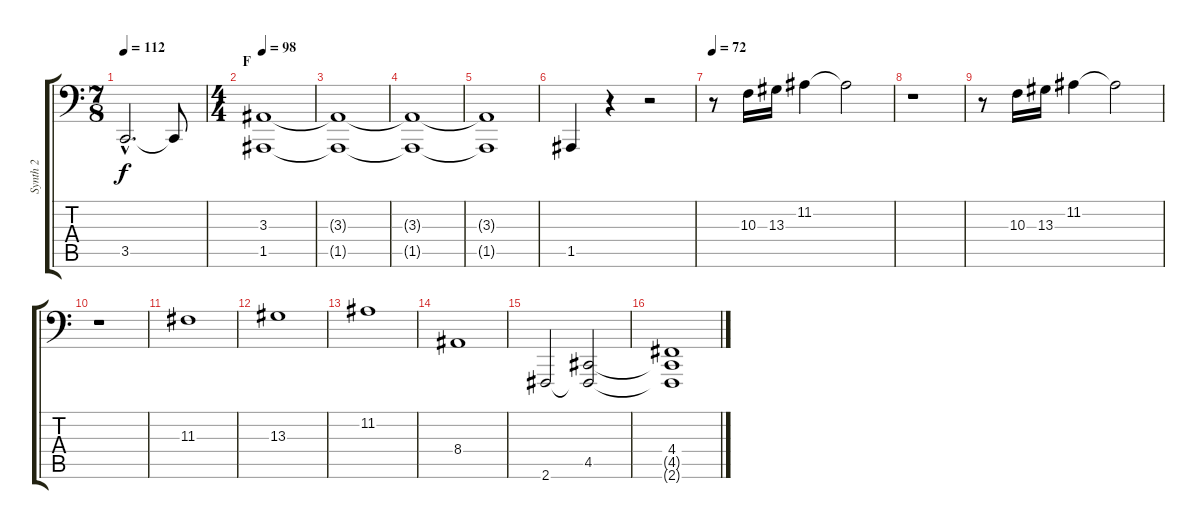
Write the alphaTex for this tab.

\track ("Synth 2" "Synth 2") {instrument synthbrass1}
\staff {score tabs}
\tuning (E3 B2 G2 D2 A1 E1) {hide}
\ts (7 8)
\tempo 112
\clef f4
\ks c
3.5{hac}.2{d dy f} 3.5{t}.8 |
\ts (4 4)
\section ("" "F")
\tempo 98
(3.3 1.5).1 |
(3.3{t} 1.5{t}).1 |
(3.3{t} 1.5{t}).1 |
(3.3{t} 1.5{t}).1 |
1.5.4 r.4 r.2 |
\tempo 72
r.8{instrument cello} 10.3.16 13.3.16 11.2.4{volume 0} 11.2{t}.2 |
r.1{volume 16} |
r.8 10.3.16 13.3.16 11.2.4{volume 0} 11.2{t}.2 |
r.1{volume 16} |
11.3.1 |
13.3.1 |
11.2.1 |
8.4.1 |
2.6.2 (4.5 2.6{t}).2 |
(4.4 4.5{t} 2.6{t}).1
